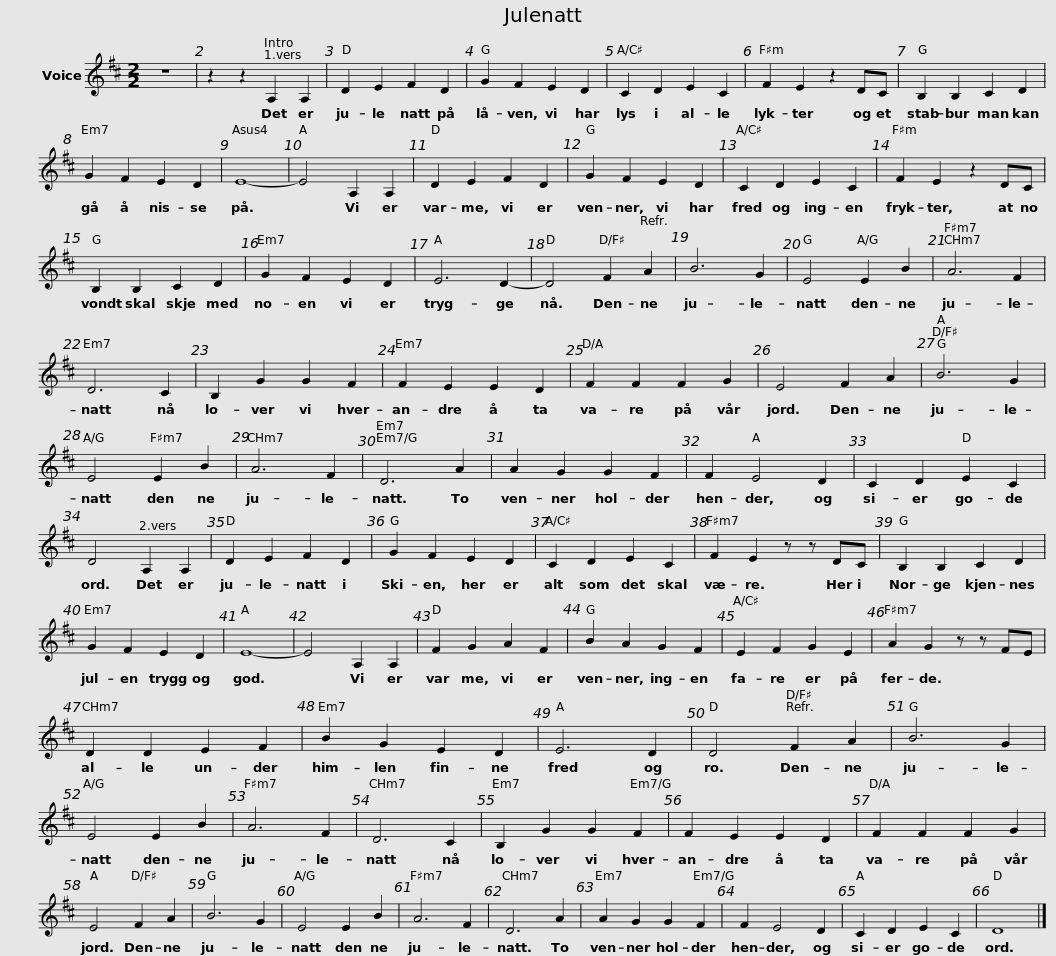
X:1
L:1/8
M:2/2
I:linebreak $
K:D
V:1 treble
V:1
 z8 | z2 z2 A,2 A,2 | D2 E2 F2 D2 | G2 F2 E2 D2 | C2 D2 E2 C2 | %5
 F2 E2 z2 DC | B,2 B,2 C2 D2 |$ G2 F2 E2 D2 | E8- | E4 A,2 A,2 | %10
 D2 E2 F2 D2 | G2 F2 E2 D2 | C2 D2 E2 C2 | F2 E2 z2 DC |$ B,2 B,2 C2 D2 | %15
 G2 F2 E2 D2 | E6 D2- | D4 F2 A2 | B6 G2 | E4 E2 B2 | %20
 A6 F2 | D6 C2 |$ B,2 G2 G2 F2 | F2 E2 E2 D2 | F2 F2 F2 G2 | %25
 E4 F2 A2 | B6 G2 | E4 E2 B2 | A6 F2 |$ D6 A2 | %30
 A2 G2 G2 F2 | F2 E4 D2 | C2 D2 E2 C2 | D4 A,2 A,2 | D2 E2 F2 D2 | %35
 G2 F2 E2 D2 |$ C2 D2 E2 C2 | F2 E2 z z DC | B,2 B,2 C2 D2 | G2 F2 E2 D2 | %40
 E8- | E4 A,2 A,2 | F2 G2 A2 F2 |$ B2 A2 G2 F2 | E2 F2 G2 E2 | %45
 A2 G2 z z FE | D2 D2 E2 F2 | B2 G2 E2 D2 | E6 D2 | D4 F2 A2 |$ %50
 B6 G2 | E4 E2 B2 | A6 F2 | D6 C2 | B,2 G2 G2 F2 | %55
 F2 E2 E2 D2 | F2 F2 F2 G2 | E4 F2 A2 |$ B6 G2 | E4 E2 B2 | %60
 A6 F2 | D6 A2 | A2 G2 G2 F2 | F2 E4 D2 | C2 D2 E2 C2 | %65
 D8 |] %66
